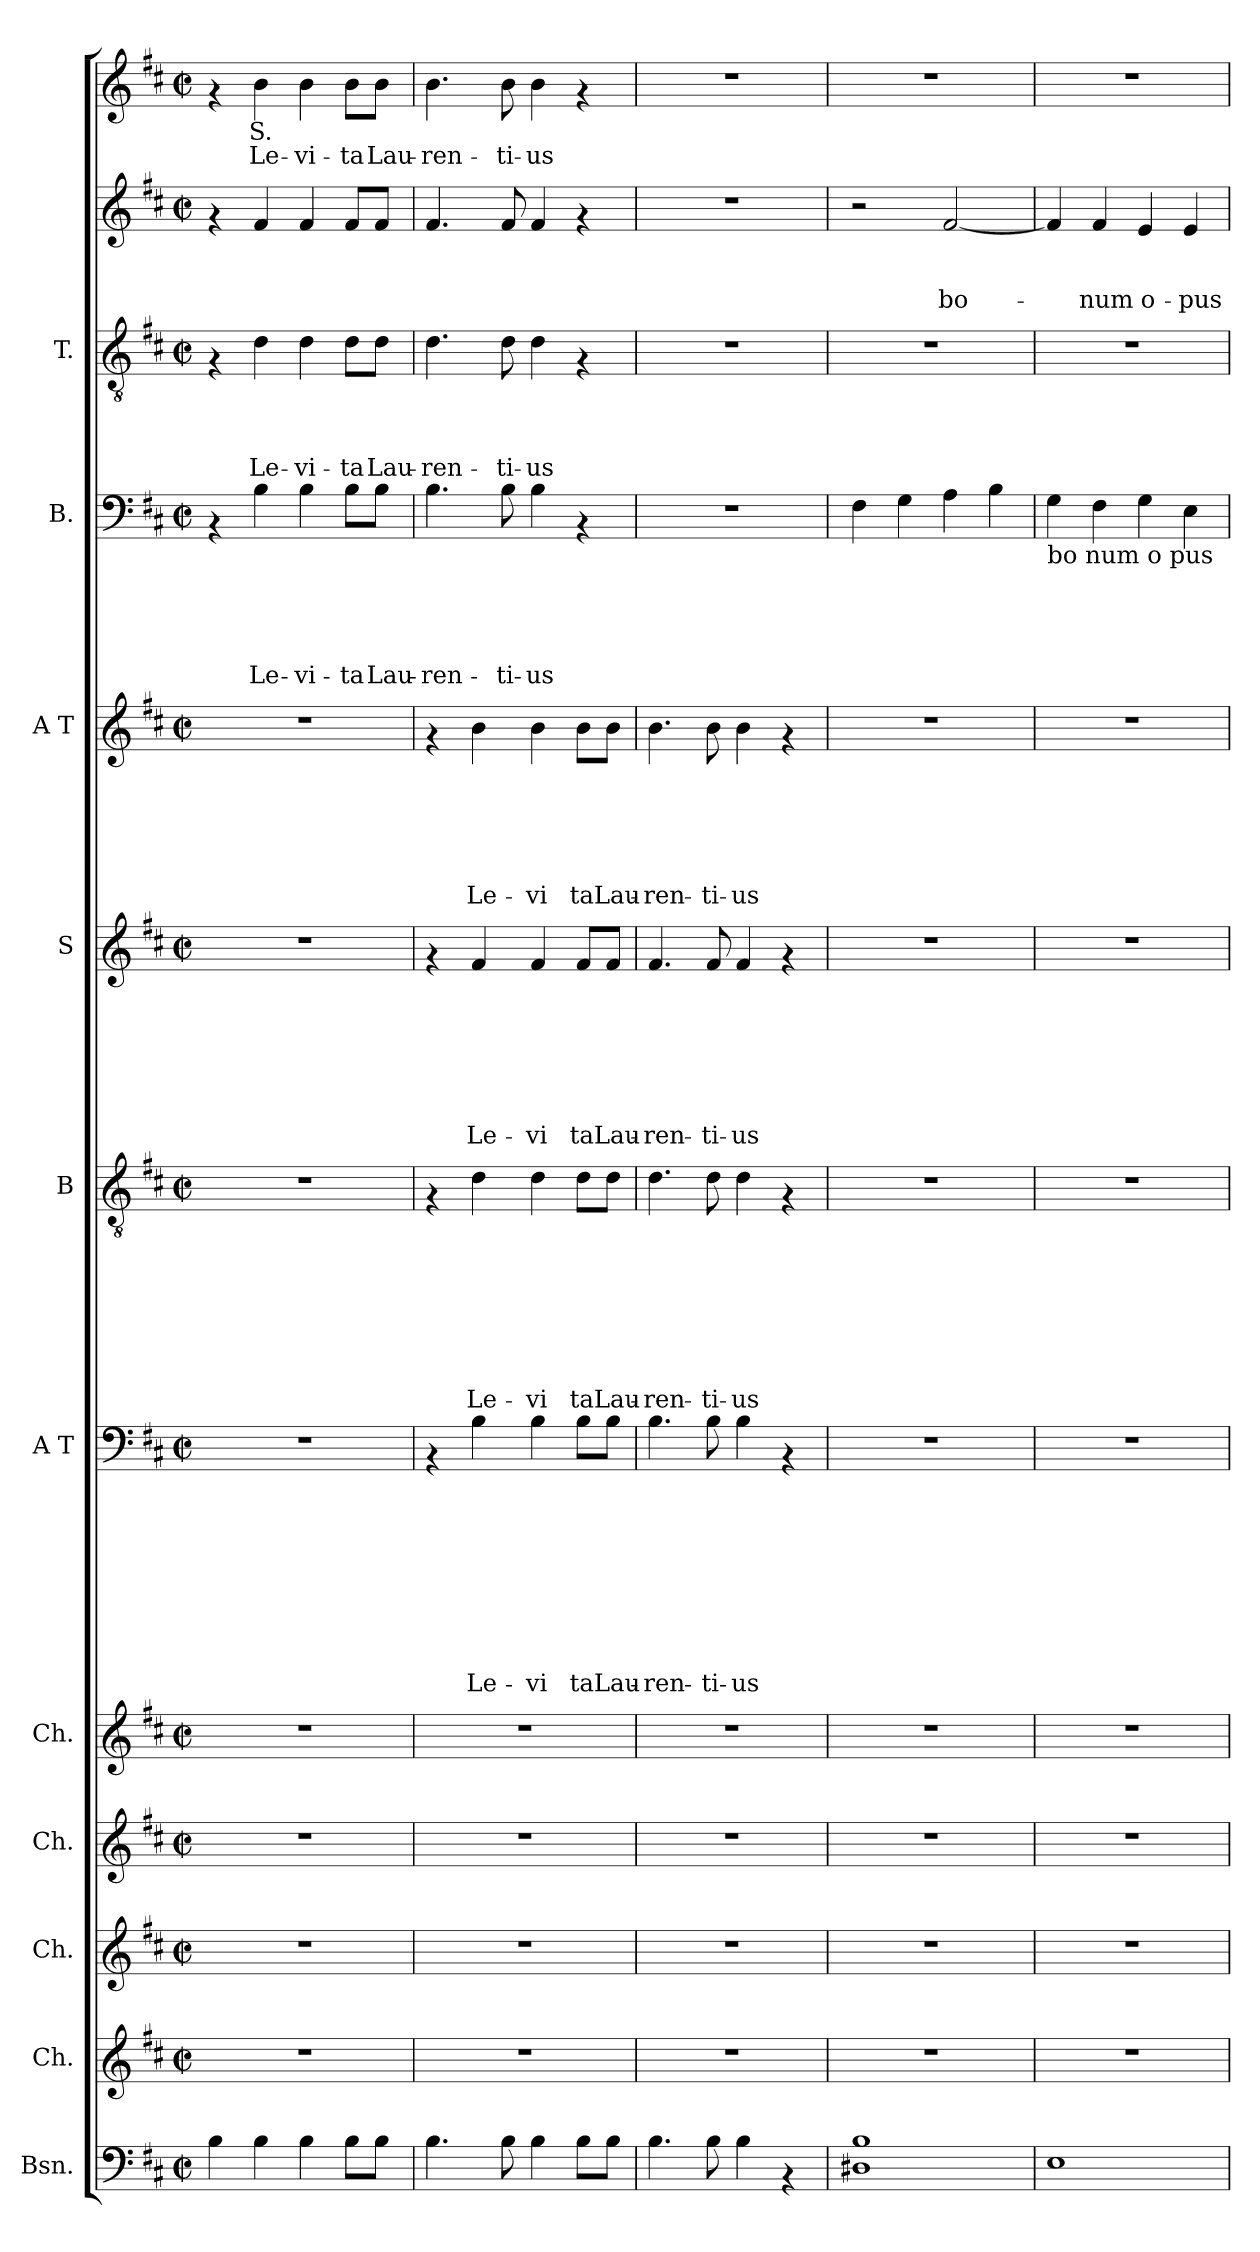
**kern	**kern	**kern	**kern	**kern	**kern	**text	**text	**text	**text	**text	**text	**text	**text	**text	**kern	**text	**text	**text	**text	**text	**text	**text	**text	**kern	**text	**text	**text	**text	**text	**text	**text	**kern	**text	**text	**text	**text	**text	**text	**kern	**text	**text	**text	**text	**text	**kern	**text	**text	**text	**text	**kern	**text	**text	**text	**kern	**text	**text
*part13	*part12	*part11	*part10	*part9	*part8	*part8	*part8	*part8	*part8	*part8	*part8	*part8	*part8	*part8	*part7	*part7	*part7	*part7	*part7	*part7	*part7	*part7	*part7	*part6	*part6	*part6	*part6	*part6	*part6	*part6	*part6	*part5	*part5	*part5	*part5	*part5	*part5	*part5	*part4	*part4	*part4	*part4	*part4	*part4	*part3	*part3	*part3	*part3	*part3	*part2	*part2	*part2	*part2	*part1	*part1	*part1
*staff13	*staff12	*staff11	*staff10	*staff9	*staff8	*staff8	*staff8	*staff8	*staff8	*staff8	*staff8	*staff8	*staff8	*staff8	*staff7	*staff7	*staff7	*staff7	*staff7	*staff7	*staff7	*staff7	*staff7	*staff6	*staff6	*staff6	*staff6	*staff6	*staff6	*staff6	*staff6	*staff5	*staff5	*staff5	*staff5	*staff5	*staff5	*staff5	*staff4	*staff4	*staff4	*staff4	*staff4	*staff4	*staff3	*staff3	*staff3	*staff3	*staff3	*staff2	*staff2	*staff2	*staff2	*staff1	*staff1	*staff1
*I"Bsn.	*I"Ch.	*I"Ch.	*I"Ch.	*I"Ch.	*I"A T	*	*	*	*	*	*	*	*	*	*I"B	*	*	*	*	*	*	*	*	*I"S	*	*	*	*	*	*	*	*I"A T	*	*	*	*	*	*	*I"B.	*	*	*	*	*	*I"T.	*	*	*	*	*	*	*	*	*	*	*
*I'Bsn.	*I'Ch	*I'Ch	*	*I'Ch	*	*	*	*	*	*	*	*	*	*	*	*	*	*	*	*	*	*	*	*	*	*	*	*	*	*	*	*	*	*	*	*	*	*	*I'B	*	*	*	*	*	*I'T	*	*	*	*	*	*	*	*	*	*	*
*clefF4	*clefG2	*clefG2	*clefG2	*clefG2	*clefF4	*	*	*	*	*	*	*	*	*	*clefGv2	*	*	*	*	*	*	*	*	*clefG2	*	*	*	*	*	*	*	*clefG2	*	*	*	*	*	*	*clefF4	*	*	*	*	*	*clefGv2	*	*	*	*	*clefG2	*	*	*	*clefG2	*	*
*k[f#c#]	*k[f#c#]	*k[f#c#]	*k[f#c#]	*k[f#c#]	*k[f#c#]	*	*	*	*	*	*	*	*	*	*k[f#c#]	*	*	*	*	*	*	*	*	*k[f#c#]	*	*	*	*	*	*	*	*k[f#c#]	*	*	*	*	*	*	*k[f#c#]	*	*	*	*	*	*k[f#c#]	*	*	*	*	*k[f#c#]	*	*	*	*k[f#c#]	*	*
*D:	*D:	*D:	*D:	*D:	*D:	*	*	*	*	*	*	*	*	*	*D:	*	*	*	*	*	*	*	*	*D:	*	*	*	*	*	*	*	*D:	*	*	*	*	*	*	*D:	*	*	*	*	*	*D:	*	*	*	*	*D:	*	*	*	*D:	*	*
*M2/2	*M2/2	*M2/2	*M2/2	*M2/2	*M2/2	*	*	*	*	*	*	*	*	*	*M2/2	*	*	*	*	*	*	*	*	*M2/2	*	*	*	*	*	*	*	*M2/2	*	*	*	*	*	*	*M2/2	*	*	*	*	*	*M2/2	*	*	*	*	*M2/2	*	*	*	*M2/2	*	*
*met(c|)	*met(c|)	*met(c|)	*met(c|)	*met(c|)	*met(c|)	*	*	*	*	*	*	*	*	*	*met(c|)	*	*	*	*	*	*	*	*	*met(c|)	*	*	*	*	*	*	*	*met(c|)	*	*	*	*	*	*	*met(c|)	*	*	*	*	*	*met(c|)	*	*	*	*	*met(c|)	*	*	*	*met(c|)	*	*
=1	=1	=1	=1	=1	=1	=1	=1	=1	=1	=1	=1	=1	=1	=1	=1	=1	=1	=1	=1	=1	=1	=1	=1	=1	=1	=1	=1	=1	=1	=1	=1	=1	=1	=1	=1	=1	=1	=1	=1	=1	=1	=1	=1	=1	=1	=1	=1	=1	=1	=1	=1	=1	=1	=1	=1	=1
4B\	1r	1r	1r	1r	1r	.	.	.	.	.	.	.	.	.	1r	.	.	.	.	.	.	.	.	1r	.	.	.	.	.	.	.	1r	.	.	.	.	.	.	4rAA	.	.	.	.	.	4rF	.	.	.	.	4rf	.	.	.	4rf	.	.
!	!	!	!	!	!	!	!	!	!	!	!	!	!	!	!	!	!	!	!	!	!	!	!	!	!	!	!	!	!	!	!	!	!	!	!	!	!	!	!	!	!	!	!	!LO:LY:a	!	!	!	!	!LO:LY:b	!	!	!	!	!	!LO:LY:b:rj	!LO:LY:b:rj
4B\	.	.	.	.	.	.	.	.	.	.	.	.	.	.	.	.	.	.	.	.	.	.	.	.	.	.	.	.	.	.	.	.	.	.	.	.	.	.	4B\	.	.	.	.	Le-	4d\	.	.	.	Le-	4f#/	.	.	.	4b\	S.	Le-
!	!	!	!	!	!	!	!	!	!	!	!	!	!	!	!	!	!	!	!	!	!	!	!	!	!	!	!	!	!	!	!	!	!	!	!	!	!	!	!	!	!	!	!	!LO:LY:a	!	!	!	!	!LO:LY:b	!	!	!	!	!	!	!LO:LY:b:rj
4B\	.	.	.	.	.	.	.	.	.	.	.	.	.	.	.	.	.	.	.	.	.	.	.	.	.	.	.	.	.	.	.	.	.	.	.	.	.	.	4B\	.	.	.	.	-vi-	4d\	.	.	.	-vi-	4f#/	.	.	.	4b\	.	-vi-
!	!	!	!	!	!	!	!	!	!	!	!	!	!	!	!	!	!	!	!	!	!	!	!	!	!	!	!	!	!	!	!	!	!	!	!	!	!	!	!	!	!	!	!	!LO:LY:a	!	!	!	!	!LO:LY:b	!	!	!	!	!	!	!LO:LY:b:rj
8B\L	.	.	.	.	.	.	.	.	.	.	.	.	.	.	.	.	.	.	.	.	.	.	.	.	.	.	.	.	.	.	.	.	.	.	.	.	.	.	8B\L	.	.	.	.	-ta	8d\L	.	.	.	-ta	8f#/L	.	.	.	8b\L	.	-ta
!	!	!	!	!	!	!	!	!	!	!	!	!	!	!	!	!	!	!	!	!	!	!	!	!	!	!	!	!	!	!	!	!	!	!	!	!	!	!	!	!	!	!	!	!LO:LY:a	!	!	!	!	!LO:LY:b	!	!	!	!	!	!	!LO:LY:b:rj
8B\J	.	.	.	.	.	.	.	.	.	.	.	.	.	.	.	.	.	.	.	.	.	.	.	.	.	.	.	.	.	.	.	.	.	.	.	.	.	.	8B\J	.	.	.	.	Lau-	8d\J	.	.	.	Lau-	8f#/J	.	.	.	8b\J	.	Lau-
=2	=2	=2	=2	=2	=2	=2	=2	=2	=2	=2	=2	=2	=2	=2	=2	=2	=2	=2	=2	=2	=2	=2	=2	=2	=2	=2	=2	=2	=2	=2	=2	=2	=2	=2	=2	=2	=2	=2	=2	=2	=2	=2	=2	=2	=2	=2	=2	=2	=2	=2	=2	=2	=2	=2	=2	=2
!	!	!	!	!	!	!	!	!	!	!	!	!	!	!	!	!	!	!	!	!	!	!	!	!	!	!	!	!	!	!	!	!	!	!	!	!	!	!	!	!	!	!	!	!LO:LY:a	!	!	!	!	!LO:LY:b	!	!	!	!	!	!	!LO:LY:b:rj
4.B\	1r	1r	1r	1r	4rAA	.	.	.	.	.	.	.	.	.	4rF	.	.	.	.	.	.	.	.	4rf	.	.	.	.	.	.	.	4rf	.	.	.	.	.	.	4.B\	.	.	.	.	-ren-	4.d\	.	.	.	-ren-	4.f#/	.	.	.	4.b\	.	-ren-
!	!	!	!	!	!	!	!	!	!	!	!	!	!	!LO:LY:b	!	!	!	!	!	!	!	!	!LO:LY:b	!	!	!	!	!	!	!	!LO:LY:b	!	!	!	!	!	!	!LO:LY:b	!	!	!	!	!	!	!	!	!	!	!	!	!	!	!	!	!	!
.	.	.	.	.	4B\	.	.	.	.	.	.	.	.	Le-	4d\	.	.	.	.	.	.	.	Le-	4f#/	.	.	.	.	.	.	Le-	4b\	.	.	.	.	.	Le-	.	.	.	.	.	.	.	.	.	.	.	.	.	.	.	.	.	.
!	!	!	!	!	!	!	!	!	!	!	!	!	!	!	!	!	!	!	!	!	!	!	!	!	!	!	!	!	!	!	!	!	!	!	!	!	!	!	!	!	!	!	!	!LO:LY:a	!	!	!	!	!LO:LY:b	!	!	!	!	!	!	!LO:LY:b:rj
8B\	.	.	.	.	.	.	.	.	.	.	.	.	.	.	.	.	.	.	.	.	.	.	.	.	.	.	.	.	.	.	.	.	.	.	.	.	.	.	8B\	.	.	.	.	-ti-	8d\	.	.	.	-ti-	8f#/	.	.	.	8b\	.	-ti-
!	!	!	!	!	!	!	!	!	!	!	!	!	!	!LO:LY:b	!	!	!	!	!	!	!	!	!LO:LY:b	!	!	!	!	!	!	!	!LO:LY:b	!	!	!	!	!	!	!LO:LY:b	!	!	!	!	!	!LO:LY:a	!	!	!	!	!LO:LY:b	!	!	!	!	!	!	!LO:LY:b:rj
4B\	.	.	.	.	4B\	.	.	.	.	.	.	.	.	-vi	4d\	.	.	.	.	.	.	.	-vi	4f#/	.	.	.	.	.	.	-vi	4b\	.	.	.	.	.	-vi	4B\	.	.	.	.	-us	4d\	.	.	.	-us	4f#/	.	.	.	4b\	.	-us
!	!	!	!	!	!	!	!	!	!	!	!	!	!	!LO:LY:b	!	!	!	!	!	!	!	!	!LO:LY:b	!	!	!	!	!	!	!	!LO:LY:b	!	!	!	!	!	!	!LO:LY:b	!	!	!	!	!	!	!	!	!	!	!	!	!	!	!	!	!	!
8B\L	.	.	.	.	8B\L	.	.	.	.	.	.	.	.	taLau-	8d\L	.	.	.	.	.	.	.	taLau-	8f#/L	.	.	.	.	.	.	taLau-	8b\L	.	.	.	.	.	taLau-	4rAA	.	.	.	.	.	4rF	.	.	.	.	4rf	.	.	.	4rf	.	.
8B\J	.	.	.	.	8B\J	.	.	.	.	.	.	.	.	.	8d\J	.	.	.	.	.	.	.	.	8f#/J	.	.	.	.	.	.	.	8b\J	.	.	.	.	.	.	.	.	.	.	.	.	.	.	.	.	.	.	.	.	.	.	.	.
=3	=3	=3	=3	=3	=3	=3	=3	=3	=3	=3	=3	=3	=3	=3	=3	=3	=3	=3	=3	=3	=3	=3	=3	=3	=3	=3	=3	=3	=3	=3	=3	=3	=3	=3	=3	=3	=3	=3	=3	=3	=3	=3	=3	=3	=3	=3	=3	=3	=3	=3	=3	=3	=3	=3	=3	=3
!	!	!	!	!	!	!	!	!	!	!	!	!	!	!LO:LY:b	!	!	!	!	!	!	!	!	!LO:LY:b	!	!	!	!	!	!	!	!LO:LY:b	!	!	!	!	!	!	!LO:LY:b	!	!	!	!	!	!	!	!	!	!	!	!	!	!	!	!	!	!
4.B\	1r	1r	1r	1r	4.B\	.	.	.	.	.	.	.	.	-ren-	4.d\	.	.	.	.	.	.	.	-ren-	4.f#/	.	.	.	.	.	.	-ren-	4.b\	.	.	.	.	.	-ren-	1r	.	.	.	.	.	1r	.	.	.	.	1r	.	.	.	1r	.	.
!	!	!	!	!	!	!	!	!	!	!	!	!	!	!LO:LY:b	!	!	!	!	!	!	!	!	!LO:LY:b	!	!	!	!	!	!	!	!LO:LY:b	!	!	!	!	!	!	!LO:LY:b	!	!	!	!	!	!	!	!	!	!	!	!	!	!	!	!	!	!
8B\	.	.	.	.	8B\	.	.	.	.	.	.	.	.	-ti-	8d\	.	.	.	.	.	.	.	-ti-	8f#/	.	.	.	.	.	.	-ti-	8b\	.	.	.	.	.	-ti-	.	.	.	.	.	.	.	.	.	.	.	.	.	.	.	.	.	.
!	!	!	!	!	!	!	!	!	!	!	!	!	!	!LO:LY:b	!	!	!	!	!	!	!	!	!LO:LY:b	!	!	!	!	!	!	!	!LO:LY:b	!	!	!	!	!	!	!LO:LY:b	!	!	!	!	!	!	!	!	!	!	!	!	!	!	!	!	!	!
4B\	.	.	.	.	4B\	.	.	.	.	.	.	.	.	-us	4d\	.	.	.	.	.	.	.	-us	4f#/	.	.	.	.	.	.	-us	4b\	.	.	.	.	.	-us	.	.	.	.	.	.	.	.	.	.	.	.	.	.	.	.	.	.
4rAA	.	.	.	.	4rAA	.	.	.	.	.	.	.	.	.	4rF	.	.	.	.	.	.	.	.	4rf	.	.	.	.	.	.	.	4rf	.	.	.	.	.	.	.	.	.	.	.	.	.	.	.	.	.	.	.	.	.	.	.	.
=4	=4	=4	=4	=4	=4	=4	=4	=4	=4	=4	=4	=4	=4	=4	=4	=4	=4	=4	=4	=4	=4	=4	=4	=4	=4	=4	=4	=4	=4	=4	=4	=4	=4	=4	=4	=4	=4	=4	=4	=4	=4	=4	=4	=4	=4	=4	=4	=4	=4	=4	=4	=4	=4	=4	=4	=4
1D#X 1B	1r	1r	1r	1r	1r	.	.	.	.	.	.	.	.	.	1r	.	.	.	.	.	.	.	.	1r	.	.	.	.	.	.	.	1r	.	.	.	.	.	.	4F#\	.	.	.	.	.	1r	.	.	.	.	2r	.	.	.	1r	.	.
.	.	.	.	.	.	.	.	.	.	.	.	.	.	.	.	.	.	.	.	.	.	.	.	.	.	.	.	.	.	.	.	.	.	.	.	.	.	.	4G\	.	.	.	.	.	.	.	.	.	.	.	.	.	.	.	.	.
!	!	!	!	!	!	!	!	!	!	!	!	!	!	!	!	!	!	!	!	!	!	!	!	!	!	!	!	!	!	!	!	!	!	!	!	!	!	!	!	!	!	!	!	!	!	!	!	!	!	!	!	!	!LO:LY:b	!	!	!
.	.	.	.	.	.	.	.	.	.	.	.	.	.	.	.	.	.	.	.	.	.	.	.	.	.	.	.	.	.	.	.	.	.	.	.	.	.	.	4A\	.	.	.	.	.	.	.	.	.	.	[<2f#/	.	.	bo-	.	.	.
.	.	.	.	.	.	.	.	.	.	.	.	.	.	.	.	.	.	.	.	.	.	.	.	.	.	.	.	.	.	.	.	.	.	.	.	.	.	.	4B\	.	.	.	.	.	.	.	.	.	.	.	.	.	.	.	.	.
=5	=5	=5	=5	=5	=5	=5	=5	=5	=5	=5	=5	=5	=5	=5	=5	=5	=5	=5	=5	=5	=5	=5	=5	=5	=5	=5	=5	=5	=5	=5	=5	=5	=5	=5	=5	=5	=5	=5	=5	=5	=5	=5	=5	=5	=5	=5	=5	=5	=5	=5	=5	=5	=5	=5	=5	=5
!	!	!	!	!	!	!	!	!	!	!	!	!	!	!	!	!	!	!	!	!	!	!	!	!	!	!	!	!	!	!	!	!	!	!	!	!	!	!	!LO:TX:b:t=bo num o pus	!	!	!	!	!	!	!	!	!	!	!	!	!	!	!	!	!
1E	1r	1r	1r	1r	1r	.	.	.	.	.	.	.	.	.	1r	.	.	.	.	.	.	.	.	1r	.	.	.	.	.	.	.	1r	.	.	.	.	.	.	4G\	.	.	.	.	.	1r	.	.	.	.	4f#/]	.	.	.	1r	.	.
!	!	!	!	!	!	!	!	!	!	!	!	!	!	!	!	!	!	!	!	!	!	!	!	!	!	!	!	!	!	!	!	!	!	!	!	!	!	!	!	!	!	!	!	!	!	!	!	!	!	!	!	!	!LO:LY:b	!	!	!
.	.	.	.	.	.	.	.	.	.	.	.	.	.	.	.	.	.	.	.	.	.	.	.	.	.	.	.	.	.	.	.	.	.	.	.	.	.	.	4F#\	.	.	.	.	.	.	.	.	.	.	4f#/	.	.	-num	.	.	.
!	!	!	!	!	!	!	!	!	!	!	!	!	!	!	!	!	!	!	!	!	!	!	!	!	!	!	!	!	!	!	!	!	!	!	!	!	!	!	!	!	!	!	!	!	!	!	!	!	!	!	!	!	!LO:LY:b	!	!	!
.	.	.	.	.	.	.	.	.	.	.	.	.	.	.	.	.	.	.	.	.	.	.	.	.	.	.	.	.	.	.	.	.	.	.	.	.	.	.	4G\	.	.	.	.	.	.	.	.	.	.	4e/	.	.	o-	.	.	.
!	!	!	!	!	!	!	!	!	!	!	!	!	!	!	!	!	!	!	!	!	!	!	!	!	!	!	!	!	!	!	!	!	!	!	!	!	!	!	!	!	!	!	!	!	!	!	!	!	!	!	!	!	!LO:LY:b	!	!	!
.	.	.	.	.	.	.	.	.	.	.	.	.	.	.	.	.	.	.	.	.	.	.	.	.	.	.	.	.	.	.	.	.	.	.	.	.	.	.	4E\	.	.	.	.	.	.	.	.	.	.	4e/	.	.	-pus	.	.	.
=	=	=	=	=	=	=	=	=	=	=	=	=	=	=	=	=	=	=	=	=	=	=	=	=	=	=	=	=	=	=	=	=	=	=	=	=	=	=	=	=	=	=	=	=	=	=	=	=	=	=	=	=	=	=	=	=
*-	*-	*-	*-	*-	*-	*-	*-	*-	*-	*-	*-	*-	*-	*-	*-	*-	*-	*-	*-	*-	*-	*-	*-	*-	*-	*-	*-	*-	*-	*-	*-	*-	*-	*-	*-	*-	*-	*-	*-	*-	*-	*-	*-	*-	*-	*-	*-	*-	*-	*-	*-	*-	*-	*-	*-	*-
